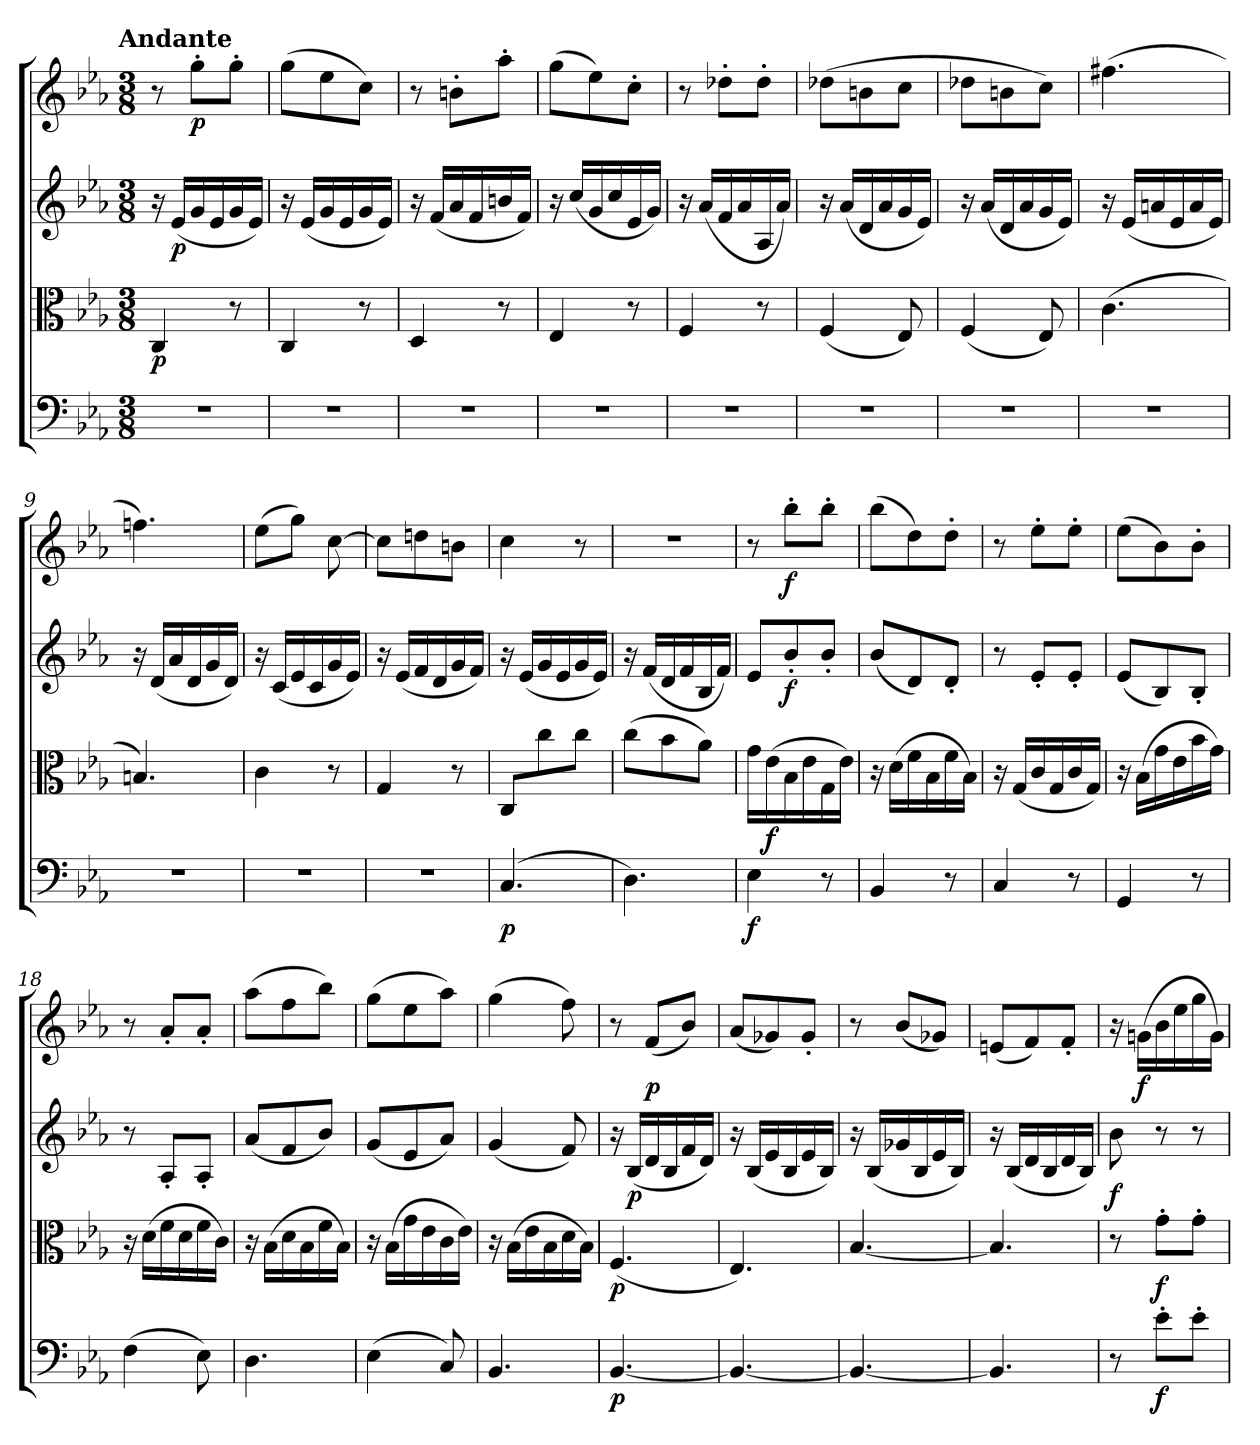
**kern	**dynam	**kern	**dynam	**kern	**dynam	**kern	**dynam
*part4	*part4	*part3	*part3	*part2	*part2	*part1	*part1
*staff4	*staff4	*staff3	*staff3	*staff2	*staff2	*staff1	*staff1
*clefF4	*	*clefC3	*	*clefG2	*	*clefG2	*
*k[b-e-a-]	*	*k[b-e-a-]	*	*k[b-e-a-]	*	*k[b-e-a-]	*
*c:	*	*c:	*	*c:	*	*c:	*
!!LO:TX:omd:t=Andante
*M3/8	*	*M3/8	*	*M3/8	*	*M3/8	*
*MM72	*	*MM72	*	*MM72	*	*MM72	*
=	=	=	=	=	=	=	=
4.r	.	4C/	p	16r	.	8r	.
.	.	.	.	(16e-/LL	p	.	.
.	.	.	.	16g/	.	8gg'\L	p
.	.	.	.	16e-/	.	.	.
.	.	8r	.	16g/	.	8gg'\J	.
.	.	.	.	16e-/JJ)	.	.	.
=2	=2	=2	=2	=2	=2	=2	=2
4.r	.	4C/	.	16r	.	(8gg\L	.
.	.	.	.	(16e-/LL	.	.	.
.	.	.	.	16g/	.	8ee-\	.
.	.	.	.	16e-/	.	.	.
.	.	8r	.	16g/	.	8cc\J)	.
.	.	.	.	16e-/JJ)	.	.	.
=3	=3	=3	=3	=3	=3	=3	=3
4.r	.	4D/	.	16r	.	8r	.
.	.	.	.	(16f/LL	.	.	.
.	.	.	.	16a-/	.	8bn'\L	.
.	.	.	.	16f/	.	.	.
.	.	8r	.	16bn/	.	8aa-'\J	.
.	.	.	.	16f/JJ)	.	.	.
=4	=4	=4	=4	=4	=4	=4	=4
4.r	.	4E-/	.	16r	.	(8gg\L	.
.	.	.	.	(16cc/LL	.	.	.
.	.	.	.	16g/	.	8ee-\)	.
.	.	.	.	16cc/	.	.	.
.	.	8r	.	16e-/	.	8cc'\J	.
.	.	.	.	16g/JJ)	.	.	.
=5	=5	=5	=5	=5	=5	=5	=5
4.r	.	4F/	.	16r	.	8r	.
.	.	.	.	(16a-/LL	.	.	.
.	.	.	.	16f/	.	8dd-X'\L	.
.	.	.	.	16a-/	.	.	.
.	.	8r	.	16A-/	.	8dd-'\J	.
.	.	.	.	16a-/JJ)	.	.	.
=6	=6	=6	=6	=6	=6	=6	=6
4.r	.	(4F/	.	16r	.	(8dd-X\L	.
.	.	.	.	(16a-/LL	.	.	.
.	.	.	.	16d/	.	8bn\	.
.	.	.	.	16a-/	.	.	.
.	.	8E-/)	.	16g/	.	8cc\J	.
.	.	.	.	16e-/JJ)	.	.	.
=7	=7	=7	=7	=7	=7	=7	=7
4.r	.	(4F/	.	16r	.	8dd-X\L	.
.	.	.	.	(16a-/LL	.	.	.
.	.	.	.	16d/	.	8bn\	.
.	.	.	.	16a-/	.	.	.
.	.	8E-/)	.	16g/	.	8cc\J)	.
.	.	.	.	16e-/JJ)	.	.	.
=8	=8	=8	=8	=8	=8	=8	=8
4.r	.	(4.c\	.	16r	.	(4.ff#X\	.
.	.	.	.	(16e-/LL	.	.	.
.	.	.	.	16an/	.	.	.
.	.	.	.	16e-/	.	.	.
.	.	.	.	16a/	.	.	.
.	.	.	.	16e-/JJ)	.	.	.
=9	=9	=9	=9	=9	=9	=9	=9
4.r	.	4.Bn/)	.	16r	.	4.ffn\)	.
.	.	.	.	(16d/LL	.	.	.
.	.	.	.	16a-/	.	.	.
.	.	.	.	16d/	.	.	.
.	.	.	.	16g/	.	.	.
.	.	.	.	16d/JJ)	.	.	.
=10	=10	=10	=10	=10	=10	=10	=10
4.r	.	4c\	.	16r	.	(8ee-\L	.
.	.	.	.	(16c/LL	.	.	.
.	.	.	.	16e-/	.	8gg\J)	.
.	.	.	.	16c/	.	.	.
.	.	8r	.	16g/	.	[8cc\	.
.	.	.	.	16e-/JJ)	.	.	.
=11	=11	=11	=11	=11	=11	=11	=11
4.r	.	4G/	.	16r	.	8cc\L]	.
.	.	.	.	(16e-/LL	.	.	.
.	.	.	.	16f/	.	8ddn\	.
.	.	.	.	16d/	.	.	.
.	.	8r	.	16g/	.	8bn\J	.
.	.	.	.	16f/JJ)	.	.	.
=12	=12	=12	=12	=12	=12	=12	=12
(4.C/	p	8C/L	.	16r	.	4cc\	.
.	.	.	.	(16e-/LL	.	.	.
.	.	8cc\	.	16g/	.	.	.
.	.	.	.	16e-/	.	.	.
.	.	8cc\J	.	16g/	.	8r	.
.	.	.	.	16e-/JJ)	.	.	.
=13	=13	=13	=13	=13	=13	=13	=13
4.D\)	.	(8cc\L	.	16r	.	4.r	.
.	.	.	.	(16f/LL	.	.	.
.	.	8b-\	.	16d/	.	.	.
.	.	.	.	16f/	.	.	.
.	.	8a-\J)	.	16B-/	.	.	.
.	.	.	.	16f/JJ)	.	.	.
=14	=14	=14	=14	=14	=14	=14	=14
4E-\	f	16g\LL	.	8e-/L	.	8r	.
.	.	(16e-\	f	.	.	.	.
.	.	16B-\	.	8b-'/	f	8bb-'\L	f
.	.	16e-\	.	.	.	.	.
8r	.	16G\	.	8b-'/J	.	8bb-'\J	.
.	.	16e-\JJ)	.	.	.	.	.
=15	=15	=15	=15	=15	=15	=15	=15
4BB-/	.	16r	.	(8b-/L	.	(8bb-\L	.
.	.	(16d\LL	.	.	.	.	.
.	.	16f\	.	8d/)	.	8dd\)	.
.	.	16B-\	.	.	.	.	.
8r	.	16f\	.	8d'/J	.	8dd'\J	.
.	.	16B-\JJ)	.	.	.	.	.
=16	=16	=16	=16	=16	=16	=16	=16
4C/	.	16r	.	8r	.	8r	.
.	.	(16G/LL	.	.	.	.	.
.	.	16c/	.	8e-'/L	.	8ee-'\L	.
.	.	16G/	.	.	.	.	.
8r	.	16c/	.	8e-'/J	.	8ee-'\J	.
.	.	16G/JJ)	.	.	.	.	.
=17	=17	=17	=17	=17	=17	=17	=17
4GG/	.	16r	.	(8e-/L	.	(8ee-\L	.
.	.	(16B-\LL	.	.	.	.	.
.	.	16g\	.	8B-/)	.	8b-\)	.
.	.	16e-\	.	.	.	.	.
8r	.	16b-\	.	8B-'/J	.	8b-'\J	.
.	.	16g\JJ)	.	.	.	.	.
=18	=18	=18	=18	=18	=18	=18	=18
(4F\	.	16r	.	8r	.	8r	.
.	.	(16d\LL	.	.	.	.	.
.	.	16f\	.	8A-'/L	.	8a-'/L	.
.	.	16d\	.	.	.	.	.
8E-\)	.	16f\	.	8A-'/J	.	8a-'/J	.
.	.	16c\JJ)	.	.	.	.	.
=19	=19	=19	=19	=19	=19	=19	=19
4.D\	.	16r	.	(8a-/L	.	(8aa-\L	.
.	.	(16B-\LL	.	.	.	.	.
.	.	16d\	.	8f/	.	8ff\	.
.	.	16B-\	.	.	.	.	.
.	.	16f\	.	8b-/J)	.	8bb-\J)	.
.	.	16B-\JJ)	.	.	.	.	.
=20	=20	=20	=20	=20	=20	=20	=20
(4E-\	.	16r	.	(8g/L	.	(8gg\L	.
.	.	(16B-\LL	.	.	.	.	.
.	.	16g\	.	8e-/	.	8ee-\	.
.	.	16e-\	.	.	.	.	.
8C/)	.	16c\	.	8a-/J)	.	8aa-\J)	.
.	.	16e-\JJ)	.	.	.	.	.
=21	=21	=21	=21	=21	=21	=21	=21
4.BB-/	.	16r	.	(4g/	.	(4gg\	.
.	.	(16B-\LL	.	.	.	.	.
.	.	16e-\	.	.	.	.	.
.	.	16B-\	.	.	.	.	.
.	.	16d\	.	8f/)	.	8ff\)	.
.	.	16B-\JJ)	.	.	.	.	.
=22	=22	=22	=22	=22	=22	=22	=22
[4.BB-/	p	(4.F/	p	16r	.	8r	.
.	.	.	.	(16B-/LL	p	.	.
.	.	.	.	16d/	.	(8f/L	p
.	.	.	.	16B-/	.	.	.
.	.	.	.	16f/	.	8b-/J)	.
.	.	.	.	16d/JJ)	.	.	.
=23	=23	=23	=23	=23	=23	=23	=23
4.BB-/_	.	4.E-/)	.	16r	.	(8a-/L	.
.	.	.	.	(16B-/LL	.	.	.
.	.	.	.	16e-/	.	8g-X/)	.
.	.	.	.	16B-/	.	.	.
.	.	.	.	16e-/	.	8g-'/J	.
.	.	.	.	16B-/JJ)	.	.	.
=24	=24	=24	=24	=24	=24	=24	=24
4.BB-/_	.	[4.B-/	.	16r	.	8r	.
.	.	.	.	(16B-/LL	.	.	.
.	.	.	.	16g-X/	.	(8b-/L	.
.	.	.	.	16B-/	.	.	.
.	.	.	.	16e-/	.	8g-X/J)	.
.	.	.	.	16B-/JJ)	.	.	.
=25	=25	=25	=25	=25	=25	=25	=25
4.BB-/]	.	4.B-/]	.	16r	.	(8en/L	.
.	.	.	.	(16B-/LL	.	.	.
.	.	.	.	16d/	.	8f/)	.
.	.	.	.	16B-/	.	.	.
.	.	.	.	16d/	.	8f'/J	.
.	.	.	.	16B-/JJ)	.	.	.
=26	=26	=26	=26	=26	=26	=26	=26
8r	.	8r	.	8b-\	f	16r	.
.	.	.	.	.	.	(16gn\LL	f
8e-'\L	f	8g'\L	f	8r	.	16b-\	.
.	.	.	.	.	.	16ee-\	.
8e-'\J	.	8g'\J	.	8r	.	16gg\	.
.	.	.	.	.	.	16g\JJ)	.
=	=	=	=	=	=	=	=
*-	*-	*-	*-	*-	*-	*-	*-
